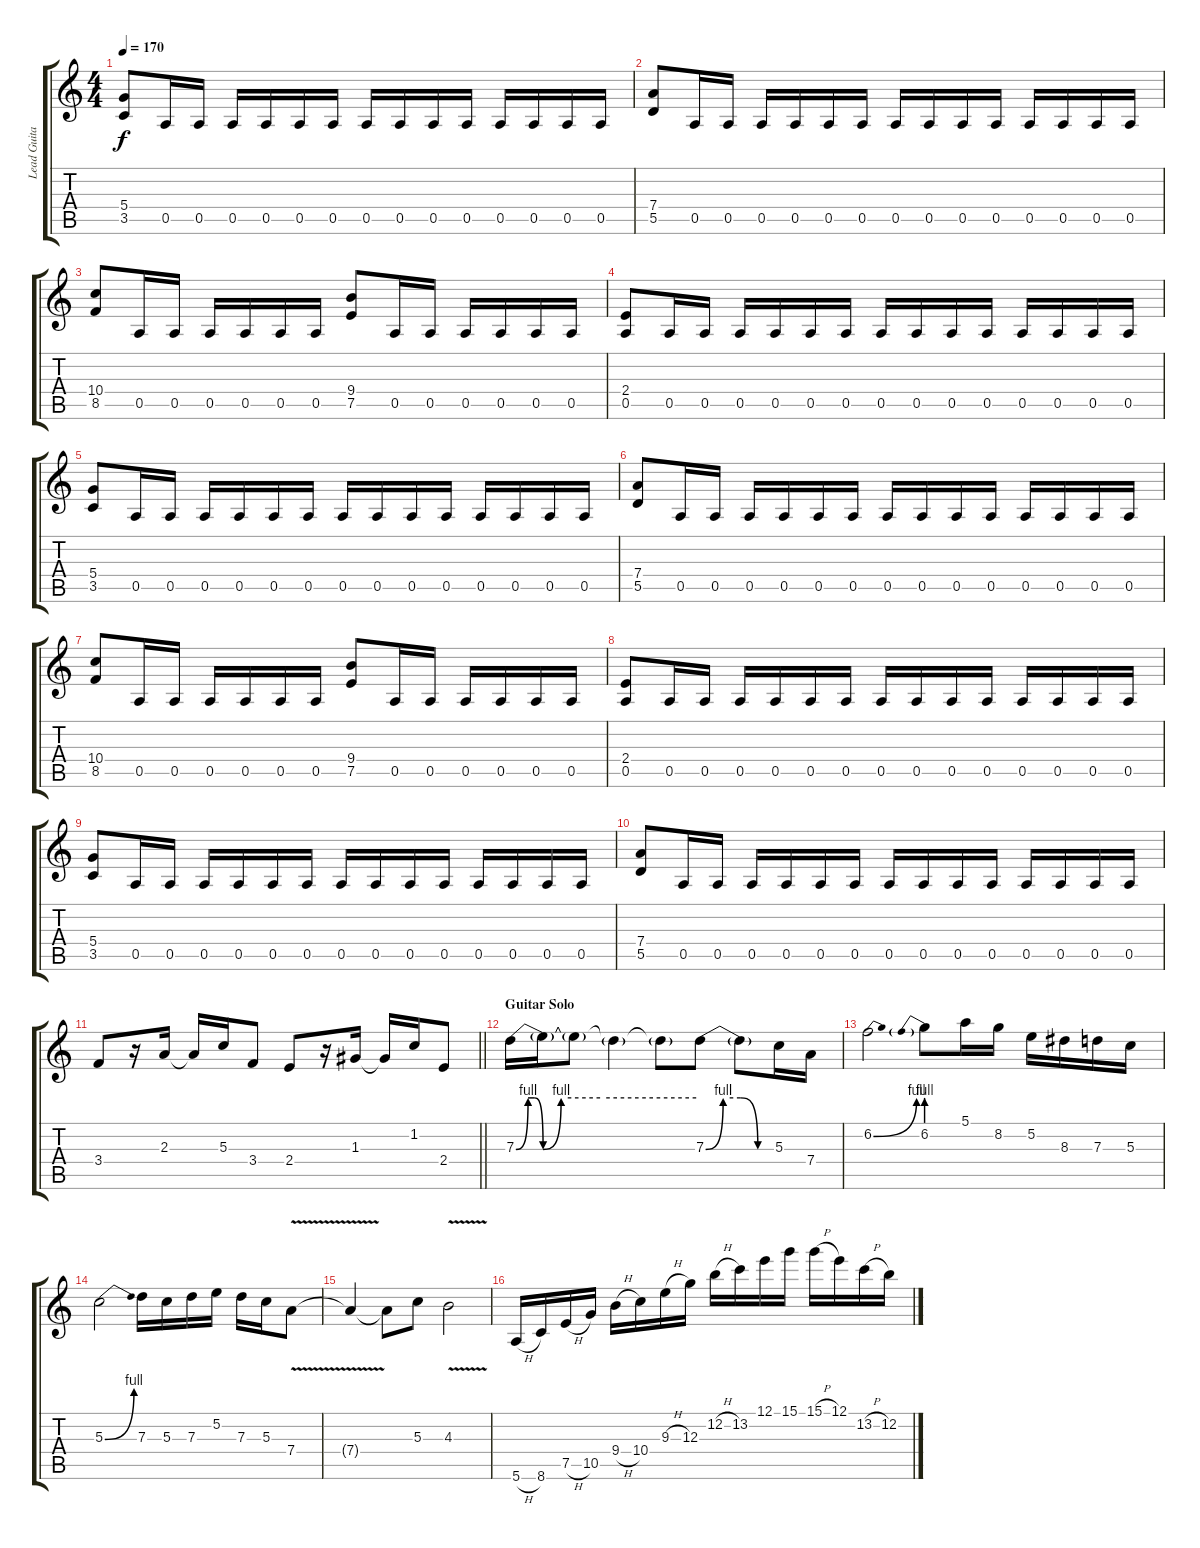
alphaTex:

\track ("Lead Guitar (Marty Friedman)" "Lead Guita") {instrument distortionguitar}
\staff {score tabs}
\tuning (E4 B3 G3 D3 A2 E2) {hide}
\ts (4 4)
\tempo 170
\clef g2
\ks c
(5.4 3.5).8{dy f} 0.5.16 0.5.16 0.5.16 0.5.16 0.5.16 0.5.16 0.5.16 0.5.16 0.5.16 0.5.16 0.5.16 0.5.16 0.5.16 0.5.16 |
(7.4 5.5).8 0.5.16 0.5.16 0.5.16 0.5.16 0.5.16 0.5.16 0.5.16 0.5.16 0.5.16 0.5.16 0.5.16 0.5.16 0.5.16 0.5.16 |
(10.4 8.5).8 0.5.16 0.5.16 0.5.16 0.5.16 0.5.16 0.5.16 (9.4 7.5).8 0.5.16 0.5.16 0.5.16 0.5.16 0.5.16 0.5.16 |
(2.4 0.5).8 0.5.16 0.5.16 0.5.16 0.5.16 0.5.16 0.5.16 0.5.16 0.5.16 0.5.16 0.5.16 0.5.16 0.5.16 0.5.16 0.5.16 |
(5.4 3.5).8 0.5.16 0.5.16 0.5.16 0.5.16 0.5.16 0.5.16 0.5.16 0.5.16 0.5.16 0.5.16 0.5.16 0.5.16 0.5.16 0.5.16 |
(7.4 5.5).8 0.5.16 0.5.16 0.5.16 0.5.16 0.5.16 0.5.16 0.5.16 0.5.16 0.5.16 0.5.16 0.5.16 0.5.16 0.5.16 0.5.16 |
(10.4 8.5).8 0.5.16 0.5.16 0.5.16 0.5.16 0.5.16 0.5.16 (9.4 7.5).8 0.5.16 0.5.16 0.5.16 0.5.16 0.5.16 0.5.16 |
(2.4 0.5).8 0.5.16 0.5.16 0.5.16 0.5.16 0.5.16 0.5.16 0.5.16 0.5.16 0.5.16 0.5.16 0.5.16 0.5.16 0.5.16 0.5.16 |
(5.4 3.5).8 0.5.16 0.5.16 0.5.16 0.5.16 0.5.16 0.5.16 0.5.16 0.5.16 0.5.16 0.5.16 0.5.16 0.5.16 0.5.16 0.5.16 |
(7.4 5.5).8 0.5.16 0.5.16 0.5.16 0.5.16 0.5.16 0.5.16 0.5.16 0.5.16 0.5.16 0.5.16 0.5.16 0.5.16 0.5.16 0.5.16 |
\barLineRight lightlight
3.4.8 r.16 2.3.16 2.3{t}.16 5.3.16 3.4.8 2.4.8 r.16 1.3.16 1.3{t}.16 1.2.16 2.4.8 |
\section ("" "Guitar Solo")
7.3{be (custom 0 0 4 4 6 4 9 0 15 4 28 4 60 4)}.16 7.3{t}.16 7.3{t}.8 7.3{t}.4 7.3{t}.8 7.3{be (custom 0 0 15 4 30 4 45 0 60 0)}.8 7.3{t}.8 5.3.16 7.4.16 |
6.2{be (bend 0 0 60 4)}.2 6.2{be (prebend 0 4 60 4)}.8 5.1.16 8.2.16 5.2.16 8.3.16 7.3.16 5.3.16 |
5.3{be (bend 0 0 60 4)}.2 7.3.16 5.3.16 7.3.16 5.2.16 7.3.16 5.3.16 7.4{v}.8 |
7.4{t}.4 7.4{t}.8 5.3.8 4.3{v}.2 |
5.6{h}.16 8.6.16 7.5{h}.16 10.5.16 9.4{h}.16 10.4.16 9.3{h}.16 12.3.16 12.2{h}.16 13.2.16 12.1.16 15.1.16 15.1{h}.16 12.1.16 13.2{h}.16 12.2.16
